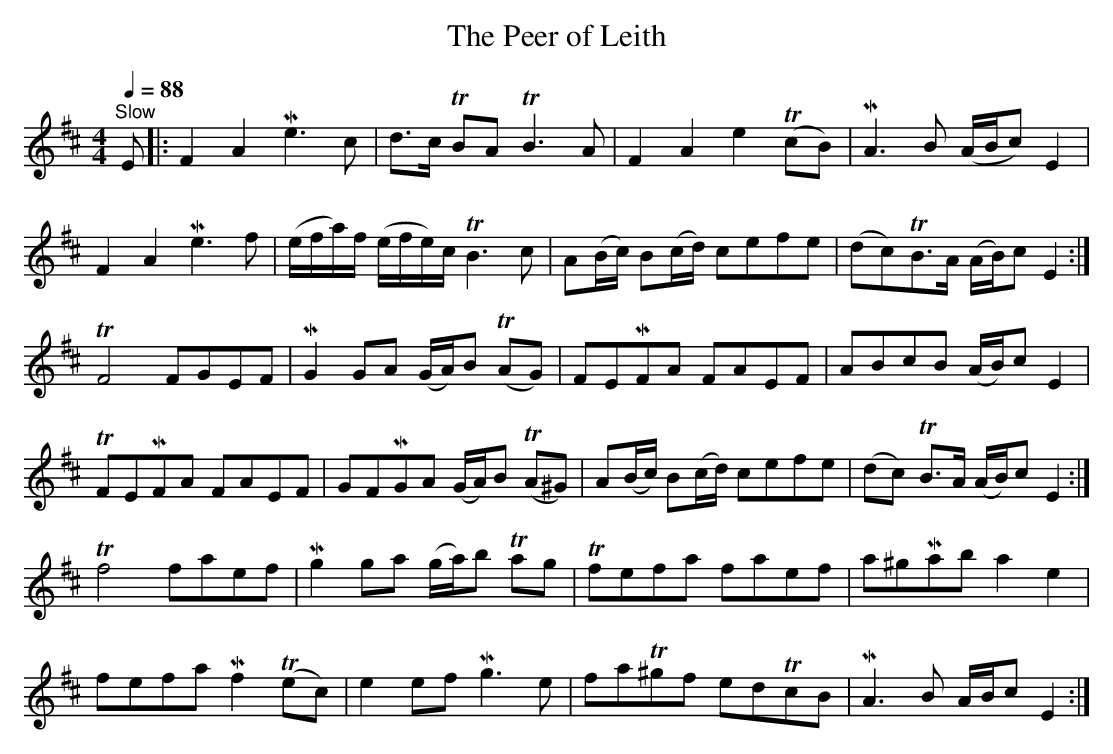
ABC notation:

X:1
T:The Peer of Leith
M:4/4
L:1/8
Q:1/4=88
K:E Dorian
"^Slow"
E|:F2A2 Me3c    | d>c       TBA        TB3        A  | F2      A2      e2(TcB)|MA3     B (A/B/c) E2 |
   F2A2 Me3f    |(e/f/a/)f/ (e/f/e/)c/ TB3        c  | A(B/c/) B(c/d/) cefe   |(dc)TB>A  (A/B/)c E2:|
  TF4    FGEF   |MG2         GA        (G/A/)B (TAG) | FEMFA           FAEF   | ABcB     (A/B/)c E2 |
  TFEMFA FAEF   | GFMGA                (G/A/)B (TA^G)| A(B/c/)  B(c/d/) cefe  |(dc) TB>A (A/B/)c E2:|
  Tf4    faef   |Mg2         ga        (g/a/)b  Tag  |Tfefa             faef  | a^gMab    a2     e2 |
   fefa Mf2(Tec)| e2         ef        Mg3e          | faT^gf           edTcB |MA3    B   A/B/c  E2:|
